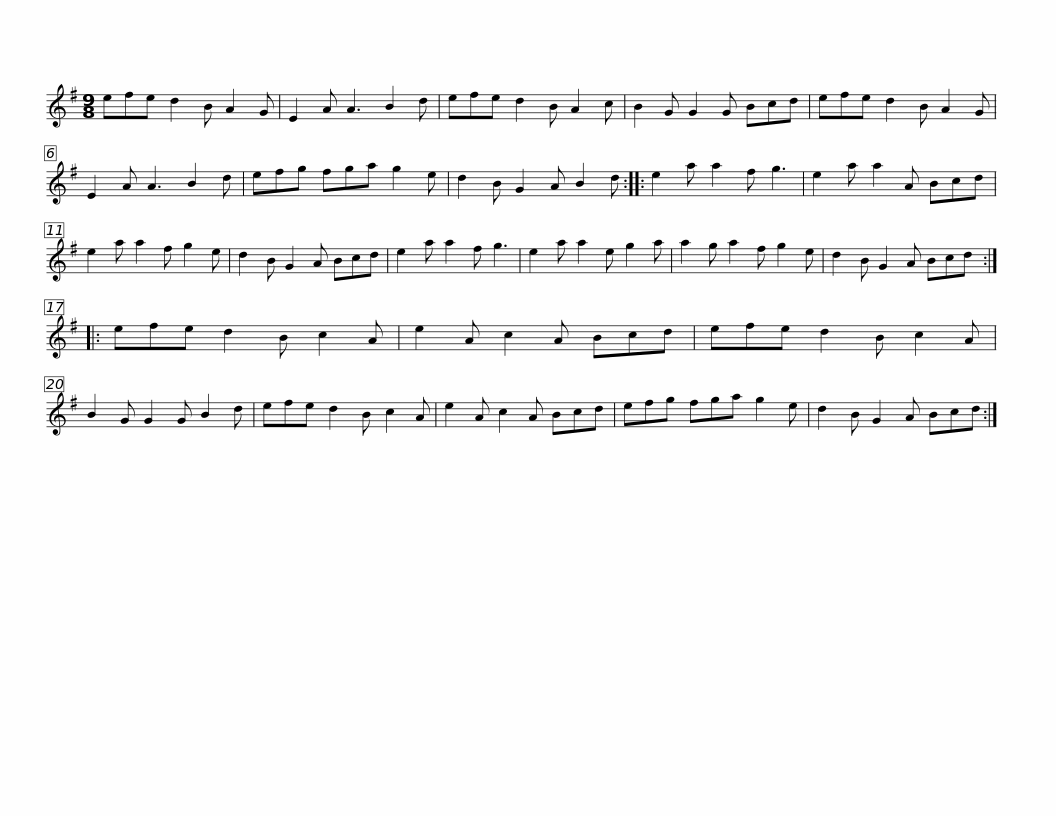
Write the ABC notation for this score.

X:1
L:1/8
M:9/8
I:linebreak $
K:G
V:1 treble
V:1
 efe d2 B A2 G | E2 A A3 B2 d | efe d2 B A2 c | B2 G G2 G Bcd | efe d2 B A2 G | %5
 E2 A A3 B2 d |$ efg fga g2 e | d2 B G2 A B2 d :: e2 a a2 f g3 | e2 a a2 A Bcd | %10
 e2 a a2 f g2 e | d2 B G2 A Bcd |$ e2 a a2 f g3 | e2 a a2 e g2 a | a2 g a2 f g2 e | %15
 d2 B G2 A Bcd :: efe d2 B c2 A | e2 A c2 A Bcd |$ efe d2 B c2 A | B2 G G2 G B2 d | %20
 efe d2 B c2 A | e2 A c2 A Bcd | efg fga g2 e |$ d2 B G2 A Bcd :| %24
